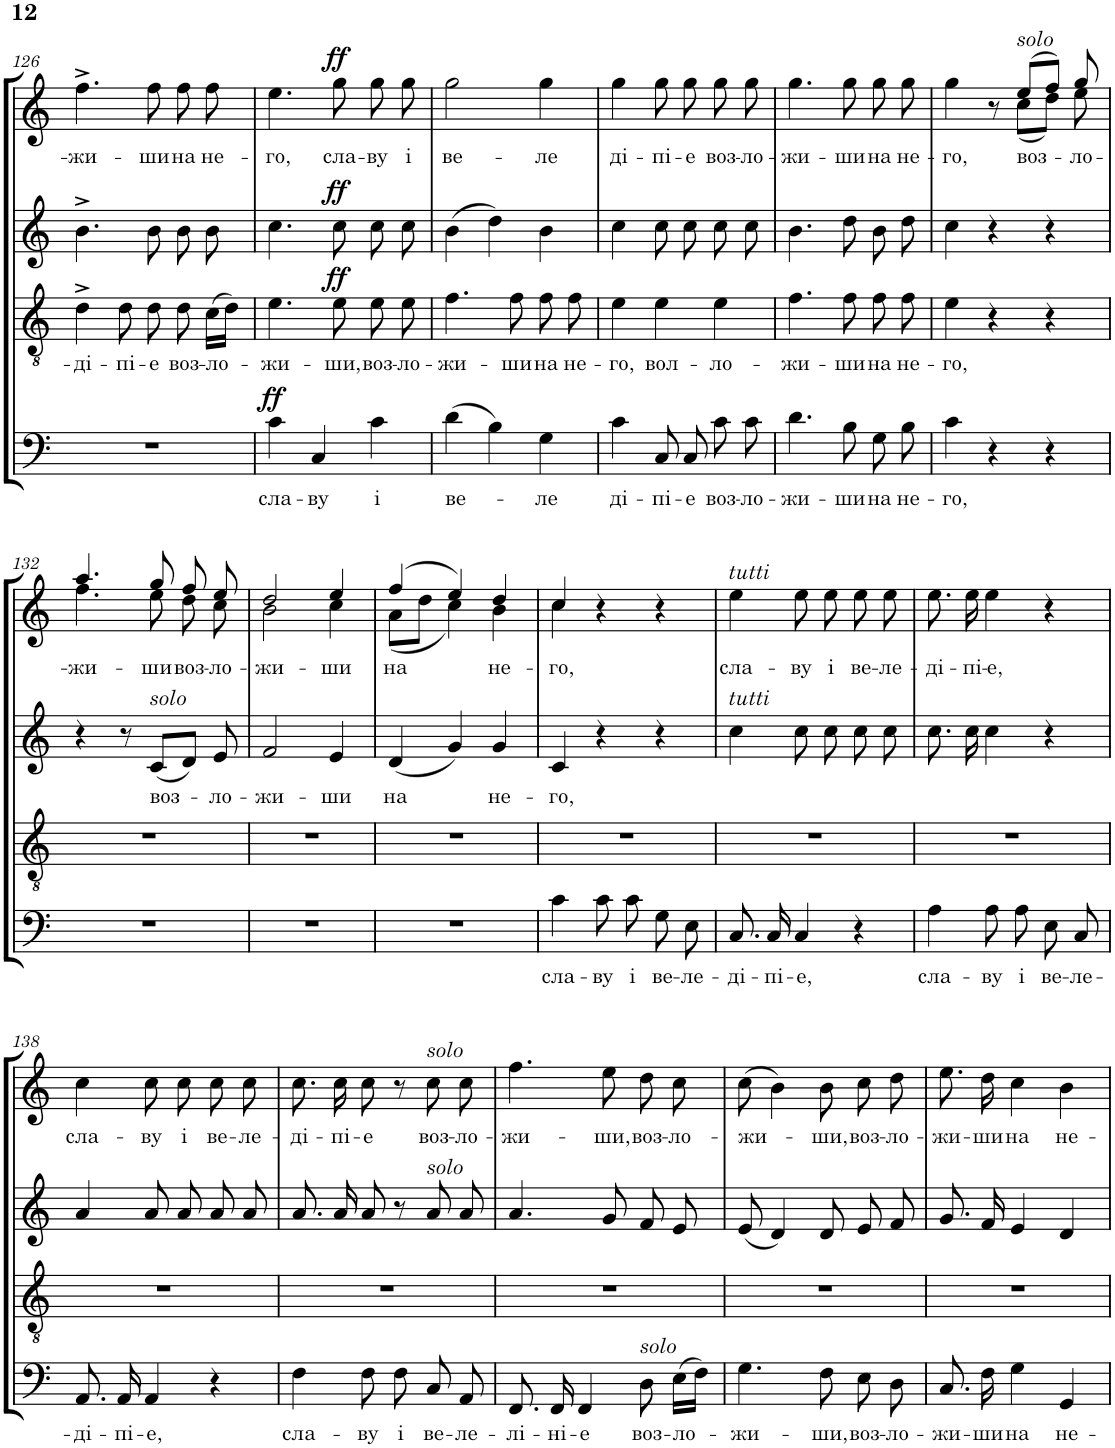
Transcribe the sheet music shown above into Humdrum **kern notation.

**kern	**text	**dynam	**kern	**text	**dynam	**kern	**text	**dynam	**kern	**text	**dynam
*part4	*part4	*part4	*part3	*part3	*part3	*part2	*part2	*part2	*part1	*part1	*part1
*staff4	*staff4	*staff4	*staff3	*staff3	*staff3	*staff2	*staff2	*staff2	*staff1	*staff1	*staff1
*I"Бас	*	*	*I"Тенор	*	*	*I"Альт	*	*	*I"Сопрано	*	*
!!LO:PB:g=z
*clefF4	*	*	*clefGv2	*	*	*clefG2	*	*	*clefG2	*	*
*k[]	*	*	*k[]	*	*	*k[]	*	*	*k[]	*	*
*M3/4	*	*	*M3/4	*	*	*M3/4	*	*	*M3/4	*	*
=126	=126	=126	=126	=126	=126	=126	=126	=126	=126	=126	=126
!	!	!	!	!LO:LY:b	!	!	!	!	!	!LO:LY:b	!
2.r	.	.	4d^\	-дi-	.	4.b^\	.	.	4.ff^\	-жи-	.
!	!	!	!	!LO:LY:b	!	!	!	!	!	!	!
.	.	.	8d\	-пi-	.	.	.	.	.	.	.
!	!	!	!	!LO:LY:b	!	!	!	!	!	!LO:LY:b	!
.	.	.	8d\	-e	.	8b\	.	.	8ff\	-ши	.
!	!	!	!	!LO:LY:b	!	!	!	!	!	!LO:LY:b	!
.	.	.	8d\	воз-	.	8b\	.	.	8ff\	на	.
!	!	!	!	!LO:LY:b	!	!	!	!	!	!LO:LY:b	!
.	.	.	(16c\LL	-ло-	.	8b\	.	.	8ff\	не-	.
.	.	.	16d\JJ)	.	.	.	.	.	.	.	.
=127	=127	=127	=127	=127	=127	=127	=127	=127	=127	=127	=127
!	!LO:LY:b	!LO:DY:a	!	!LO:LY:b	!	!	!	!	!	!LO:LY:b	!
4c\	сла-	ff	4.e\	-жи-	.	4.cc\	.	.	4.ee\	-го,	.
!	!LO:LY:b	!	!	!	!	!	!	!	!	!	!
4C/	-ву	.	.	.	.	.	.	.	.	.	.
!	!	!	!	!LO:LY:b	!LO:DY:a	!	!	!LO:DY:a	!	!LO:LY:b	!LO:DY:a
.	.	.	8e\	-ши,	ff	8cc\	.	ff	8gg\	сла-	ff
!	!LO:LY:b	!	!	!LO:LY:b	!	!	!	!	!	!LO:LY:b	!
4c\	i	.	8e\	воз-	.	8cc\	.	.	8gg\	-ву	.
!	!	!	!	!LO:LY:b	!	!	!	!	!	!LO:LY:b	!
.	.	.	8e\	-ло-	.	8cc\	.	.	8gg\	i	.
=128	=128	=128	=128	=128	=128	=128	=128	=128	=128	=128	=128
!	!LO:LY:b	!	!	!LO:LY:b	!	!	!	!	!	!LO:LY:b	!
(4d\	ве-	.	4.f\	-жи-	.	(4b\	.	.	2gg\	ве-	.
4B\)	.	.	.	.	.	4dd\)	.	.	.	.	.
!	!	!	!	!LO:LY:b	!	!	!	!	!	!	!
.	.	.	8f\	-ши	.	.	.	.	.	.	.
!	!LO:LY:b	!	!	!LO:LY:b	!	!	!	!	!	!LO:LY:b	!
4G\	-ле	.	8f\	на	.	4b\	.	.	4gg\	-ле	.
!	!	!	!	!LO:LY:b	!	!	!	!	!	!	!
.	.	.	8f\	не-	.	.	.	.	.	.	.
=129	=129	=129	=129	=129	=129	=129	=129	=129	=129	=129	=129
!	!LO:LY:b	!	!	!LO:LY:b	!	!	!	!	!	!LO:LY:b	!
4c\	дi-	.	4e\	-го,	.	4cc\	.	.	4gg\	дi-	.
!	!LO:LY:b	!	!	!LO:LY:b	!	!	!	!	!	!LO:LY:b	!
8C/	-пi-	.	4e\	вол-	.	8cc\	.	.	8gg\	-пi-	.
!	!LO:LY:b	!	!	!	!	!	!	!	!	!LO:LY:b	!
8C/	-e	.	.	.	.	8cc\	.	.	8gg\	-e	.
!	!LO:LY:b	!	!	!LO:LY:b	!	!	!	!	!	!LO:LY:b	!
8c\	воз-	.	4e\	-ло-	.	8cc\	.	.	8gg\	воз-	.
!	!LO:LY:b	!	!	!	!	!	!	!	!	!LO:LY:b	!
8c\	-ло-	.	.	.	.	8cc\	.	.	8gg\	-ло-	.
=130	=130	=130	=130	=130	=130	=130	=130	=130	=130	=130	=130
!	!LO:LY:b	!	!	!LO:LY:b	!	!	!	!	!	!LO:LY:b	!
4.d\	-жи-	.	4.f\	-жи-	.	4.b\	.	.	4.gg\	-жи-	.
!	!LO:LY:b	!	!	!LO:LY:b	!	!	!	!	!	!LO:LY:b	!
8B\	-ши	.	8f\	-ши	.	8dd\	.	.	8gg\	-ши	.
!	!LO:LY:b	!	!	!LO:LY:b	!	!	!	!	!	!LO:LY:b	!
8G\	на	.	8f\	на	.	8b\	.	.	8gg\	на	.
!	!LO:LY:b	!	!	!LO:LY:b	!	!	!	!	!	!LO:LY:b	!
8B\	не-	.	8f\	не-	.	8dd\	.	.	8gg\	не-	.
=131	=131	=131	=131	=131	=131	=131	=131	=131	=131	=131	=131
!	!LO:LY:b	!	!	!LO:LY:b	!	!	!	!	!	!LO:LY:b	!
*	*	*	*	*	*	*	*	*	*^	*	*
4c\	-го,	.	4e\	-го,	.	4cc\	.	.	4gg\	4.ryy	-го,	.
4r	.	.	4r	.	.	4r	.	.	8r	.	.	.
!	!	!	!	!	!	!	!	!	!LO:TX:a:i:t=solo	!	!	!
!	!	!	!	!	!	!	!	!	!	!	!LO:LY:b	!
.	.	.	.	.	.	.	.	.	(8ee/L	(8cc\L	воз-	.
4r	.	.	4r	.	.	4r	.	.	8ff/J)	8dd\J)	.	.
!	!	!	!	!	!	!	!	!	!	!	!LO:LY:b	!
.	.	.	.	.	.	.	.	.	8gg/	8ee\	-ло-	.
!!LO:LB:g=z	!!
=132	=132	=132	=132	=132	=132	=132	=132	=132	=132	=132	=132	=132
!	!	!	!	!	!	!	!	!	!	!	!LO:LY:b	!
2.r	.	.	2.r	.	.	4r	.	.	4.aa/	4.ff\	-жи-	.
.	.	.	.	.	.	8r	.	.	.	.	.	.
!	!	!	!	!	!	!LO:TX:a:i:t=solo	!	!	!	!	!	!
!	!	!	!	!	!	!	!LO:LY:b	!	!	!	!LO:LY:b	!
.	.	.	.	.	.	(8c/L	воз-	.	8gg/	8ee\	-ши	.
!	!	!	!	!	!	!	!	!	!	!	!LO:LY:b	!
.	.	.	.	.	.	8d/J)	.	.	8ff/	8dd\	воз-	.
!	!	!	!	!	!	!	!LO:LY:b	!	!	!	!LO:LY:b	!
.	.	.	.	.	.	8e/	-ло-	.	8ee/	8cc\	-ло-	.
=133	=133	=133	=133	=133	=133	=133	=133	=133	=133	=133	=133	=133
!	!	!	!	!	!	!	!LO:LY:b	!	!	!	!LO:LY:b	!
2.r	.	.	2.r	.	.	2f/	-жи-	.	2dd/	2b\	-жи-	.
!	!	!	!	!	!	!	!LO:LY:b	!	!	!	!LO:LY:b	!
.	.	.	.	.	.	4e/	-ши	.	4ee/	4cc\	-ши	.
=134	=134	=134	=134	=134	=134	=134	=134	=134	=134	=134	=134	=134
!	!	!	!	!	!	!	!LO:LY:b	!	!	!	!LO:LY:b	!
2.r	.	.	2.r	.	.	(4d/	на	.	(4ff/	(8a\L	на	.
.	.	.	.	.	.	.	.	.	.	8dd\J	.	.
.	.	.	.	.	.	4g/)	.	.	4ee/)	4cc\)	.	.
!	!	!	!	!	!	!	!LO:LY:b	!	!	!	!LO:LY:b	!
.	.	.	.	.	.	4g/	не-	.	4dd/	4b\	не-	.
=135	=135	=135	=135	=135	=135	=135	=135	=135	=135	=135	=135	=135
!	!LO:LY:b	!	!	!	!	!	!LO:LY:b	!	!	!	!LO:LY:b	!
4c\	сла-	.	2.r	.	.	4c/	-го,	.	4cc/	4cc\	-го,	.
!	!LO:LY:b	!	!	!	!	!	!	!	!	!	!	!
8c\	-ву	.	.	.	.	4r	.	.	4r	2ryy	.	.
!	!LO:LY:b	!	!	!	!	!	!	!	!	!	!	!
8c\	i	.	.	.	.	.	.	.	.	.	.	.
!	!LO:LY:b	!	!	!	!	!	!	!	!	!	!	!
8G\	ве-	.	.	.	.	4r	.	.	4r	.	.	.
!	!LO:LY:b	!	!	!	!	!	!	!	!	!	!	!
8E\	-ле-	.	.	.	.	.	.	.	.	.	.	.
*	*	*	*	*	*	*	*	*	*v	*v	*	*
=136	=136	=136	=136	=136	=136	=136	=136	=136	=136	=136	=136
!	!	!	!	!	!	!	!	!	!LO:TX:a:i:t=tutti	!	!
!	!	!	!	!	!	!LO:TX:a:i:t=tutti	!	!	!	!	!
!	!LO:LY:b	!	!	!	!	!	!	!	!	!LO:LY:b	!
8.C/	-дi-	.	2.r	.	.	4cc\	.	.	4ee\	сла-	.
!	!LO:LY:b	!	!	!	!	!	!	!	!	!	!
16C/	-пi-	.	.	.	.	.	.	.	.	.	.
!	!LO:LY:b	!	!	!	!	!	!	!	!	!LO:LY:b	!
4C/	-e,	.	.	.	.	8cc\	.	.	8ee\	-ву	.
!	!	!	!	!	!	!	!	!	!	!LO:LY:b	!
.	.	.	.	.	.	8cc\	.	.	8ee\	i	.
!	!	!	!	!	!	!	!	!	!	!LO:LY:b	!
4r	.	.	.	.	.	8cc\	.	.	8ee\	ве-	.
!	!	!	!	!	!	!	!	!	!	!LO:LY:b	!
.	.	.	.	.	.	8cc\	.	.	8ee\	-ле-	.
=137	=137	=137	=137	=137	=137	=137	=137	=137	=137	=137	=137
!	!LO:LY:b	!	!	!	!	!	!	!	!	!LO:LY:b	!
4A\	сла-	.	2.r	.	.	8.cc\	.	.	8.ee\	-дi-	.
!	!	!	!	!	!	!	!	!	!	!LO:LY:b	!
.	.	.	.	.	.	16cc\	.	.	16ee\	-пi-	.
!	!LO:LY:b	!	!	!	!	!	!	!	!	!LO:LY:b	!
8A\	-ву	.	.	.	.	4cc\	.	.	4ee\	-e,	.
!	!LO:LY:b	!	!	!	!	!	!	!	!	!	!
8A\	i	.	.	.	.	.	.	.	.	.	.
!	!LO:LY:b	!	!	!	!	!	!	!	!	!	!
8E\	ве-	.	.	.	.	4r	.	.	4r	.	.
!	!LO:LY:b	!	!	!	!	!	!	!	!	!	!
8C/	-ле-	.	.	.	.	.	.	.	.	.	.
!!LO:LB:g=z
=138	=138	=138	=138	=138	=138	=138	=138	=138	=138	=138	=138
!	!LO:LY:b	!	!	!	!	!	!	!	!	!LO:LY:b	!
8.AA/	-дi-	.	2.r	.	.	4a/	.	.	4cc\	сла-	.
!	!LO:LY:b	!	!	!	!	!	!	!	!	!	!
16AA/	-пi-	.	.	.	.	.	.	.	.	.	.
!	!LO:LY:b	!	!	!	!	!	!	!	!	!LO:LY:b	!
4AA/	-e,	.	.	.	.	8a/	.	.	8cc\	-ву	.
!	!	!	!	!	!	!	!	!	!	!LO:LY:b	!
.	.	.	.	.	.	8a/	.	.	8cc\	i	.
!	!	!	!	!	!	!	!	!	!	!LO:LY:b	!
4r	.	.	.	.	.	8a/	.	.	8cc\	ве-	.
!	!	!	!	!	!	!	!	!	!	!LO:LY:b	!
.	.	.	.	.	.	8a/	.	.	8cc\	-ле-	.
=139	=139	=139	=139	=139	=139	=139	=139	=139	=139	=139	=139
!	!LO:LY:b	!	!	!	!	!	!	!	!	!LO:LY:b	!
4F\	сла-	.	2.r	.	.	8.a/	.	.	8.cc\	-дi-	.
!	!	!	!	!	!	!	!	!	!	!LO:LY:b	!
.	.	.	.	.	.	16a/	.	.	16cc\	-пi-	.
!	!LO:LY:b	!	!	!	!	!	!	!	!	!LO:LY:b	!
8F\	-ву	.	.	.	.	8a/	.	.	8cc\	-e	.
!	!LO:LY:b	!	!	!	!	!	!	!	!	!	!
8F\	i	.	.	.	.	8r	.	.	8r	.	.
!	!	!	!	!	!	!	!	!	!LO:TX:a:i:t=solo	!	!
!	!	!	!	!	!	!LO:TX:a:i:t=solo	!	!	!	!	!
!	!LO:LY:b	!	!	!	!	!	!	!	!	!LO:LY:b	!
8C/	ве-	.	.	.	.	8a/	.	.	8cc\	воз-	.
!	!LO:LY:b	!	!	!	!	!	!	!	!	!LO:LY:b	!
8AA/	-ле-	.	.	.	.	8a/	.	.	8cc\	-ло-	.
=140	=140	=140	=140	=140	=140	=140	=140	=140	=140	=140	=140
!	!LO:LY:b	!	!	!	!	!	!	!	!	!LO:LY:b	!
8.FF/	-лі-	.	2.r	.	.	4.a/	.	.	4.ff\	-жи-	.
!	!LO:LY:b	!	!	!	!	!	!	!	!	!	!
16FF/	-ні-	.	.	.	.	.	.	.	.	.	.
!	!LO:LY:b	!	!	!	!	!	!	!	!	!	!
4FF/	-е	.	.	.	.	.	.	.	.	.	.
!	!	!	!	!	!	!	!	!	!	!LO:LY:b	!
.	.	.	.	.	.	8g/	.	.	8ee\	-ши,	.
!LO:TX:a:i:t=solo	!	!	!	!	!	!	!	!	!	!	!
!	!LO:LY:b	!	!	!	!	!	!	!	!	!LO:LY:b	!
8D\	воз-	.	.	.	.	8f/	.	.	8dd\	воз-	.
!	!LO:LY:b	!	!	!	!	!	!	!	!	!LO:LY:b	!
(16E\LL	-ло-	.	.	.	.	8e/	.	.	8cc\	-ло-	.
16F\JJ)	.	.	.	.	.	.	.	.	.	.	.
=141	=141	=141	=141	=141	=141	=141	=141	=141	=141	=141	=141
!	!LO:LY:b	!	!	!	!	!	!	!	!	!LO:LY:b	!
4.G\	-жи-	.	2.r	.	.	(8e/	.	.	(8cc\	-жи-	.
.	.	.	.	.	.	4d/)	.	.	4b\)	.	.
!	!LO:LY:b	!	!	!	!	!	!	!	!	!LO:LY:b	!
8F\	-ши,	.	.	.	.	8d/	.	.	8b\	-ши,	.
!	!LO:LY:b	!	!	!	!	!	!	!	!	!LO:LY:b	!
8E\	воз-	.	.	.	.	8e/	.	.	8cc\	воз-	.
!	!LO:LY:b	!	!	!	!	!	!	!	!	!LO:LY:b	!
8D\	-ло-	.	.	.	.	8f/	.	.	8dd\	-ло-	.
=142	=142	=142	=142	=142	=142	=142	=142	=142	=142	=142	=142
!	!LO:LY:b	!	!	!	!	!	!	!	!	!LO:LY:b	!
8.C/	-жи-	.	2.r	.	.	8.g/	.	.	8.ee\	-жи-	.
!	!LO:LY:b	!	!	!	!	!	!	!	!	!LO:LY:b	!
16F\	-ши	.	.	.	.	16f/	.	.	16dd\	-ши	.
!	!LO:LY:b	!	!	!	!	!	!	!	!	!LO:LY:b	!
4G\	на	.	.	.	.	4e/	.	.	4cc\	на	.
!	!LO:LY:b	!	!	!	!	!	!	!	!	!LO:LY:b	!
4GG/	не-	.	.	.	.	4d/	.	.	4b\	не-	.
=	=	=	=	=	=	=	=	=	=	=	=
*-	*-	*-	*-	*-	*-	*-	*-	*-	*-	*-	*-
